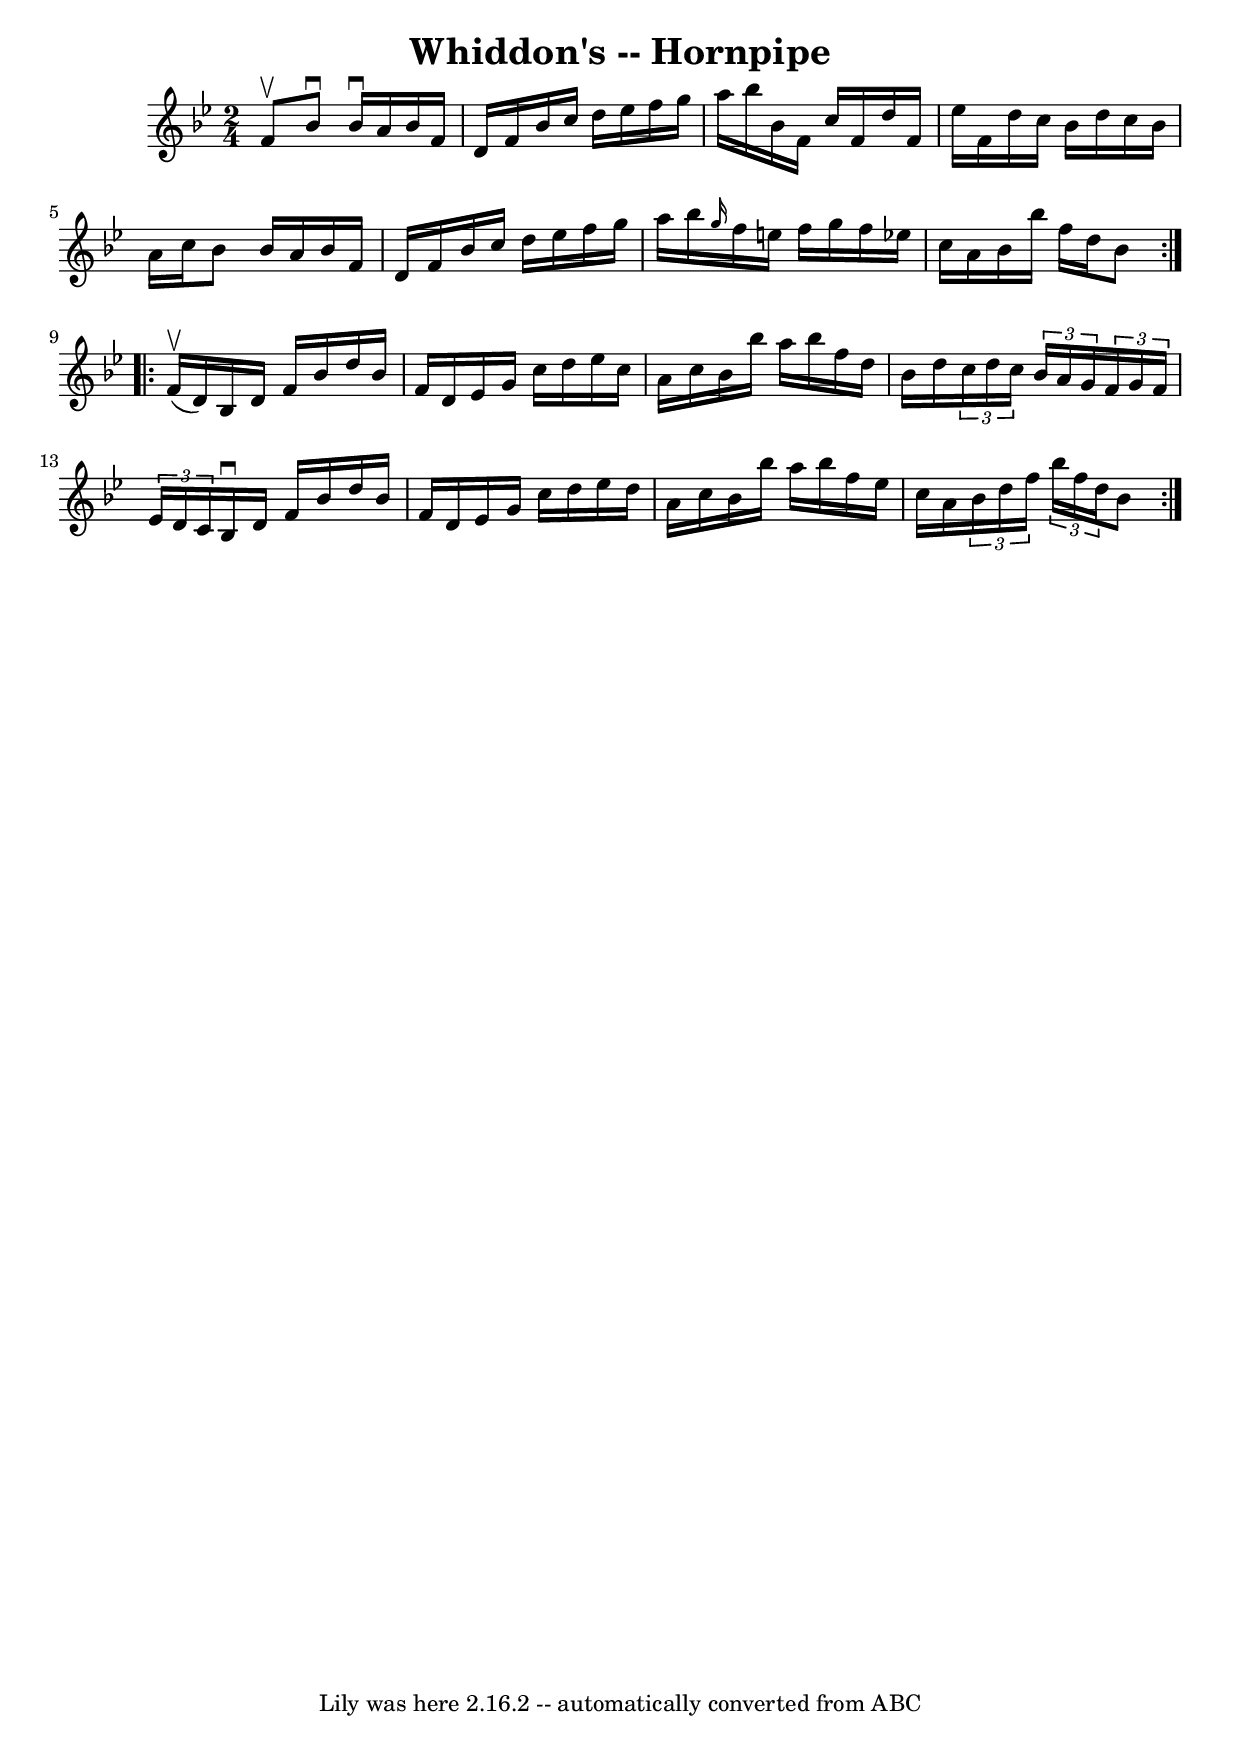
\version "2.16.2"
\include "Mammoth.ily"
\header {
  %% book = "Ryan's Mammoth Collection of Fiddle Tunes"
  crossRefNumber = "1"
  footnotes = ""
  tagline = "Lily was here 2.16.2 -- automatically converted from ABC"
  title = "Whiddon's -- Hornpipe"

}
voicedefault =  {



  \repeat volta 2 {

    \time 2/4 
    \key bes \major f'8^\upbow   |
    bes'8^\downbow bes'16^\downbow a'16 bes'16 f'16 d'16 f'16    |
    bes'16    
    c''16 d''16 ees''16 f''16 g''16 a''16 bes''16    |
    
    bes'16 f'16 c''16 f'16 d''16 f'16 ees''16 f'16    |
    
    d''16 c''16 bes'16 d''16 c''16 bes'16 a'16 c''16    
    |
    bes'8 bes'16 a'16 bes'16 f'16 d'16 f'16    
    |
    bes'16 c''16 d''16 ees''16 f''16 g''16 a''16    
    bes''16    |
    \grace { g''16  
	   } f''16 e''16 f''16 g''16    
    f''16 ees''!16 c''16 a'16    |
    bes'16 bes''16 f''16    
    d''16 bes'8    
  }     
  \repeat volta 2 {
    f'16 (^\upbow d'16)   
    |
    bes16 d'16 f'16 bes'16 d''16 bes'16 f'16 d'16   
    |
    ees'16 g'16 c''16 d''16 ees''16 c''16 a'16    
    c''16    |
    bes'16 bes''16 a''16 bes''16 f''16 d''16    
    bes'16 d''16    |
    \times 2/3 { c''16 d''16 c''16  
	       }   
    \times 2/3 { bes'16 a'16 g'16  
	       }   \times 2/3 { f'16 g'16 f'16  

			      }   \times 2/3 { ees'16 d'16 c'16  
					     }   |
    bes16^\downbow   
    d'16 f'16 bes'16 d''16 bes'16 f'16 d'16    |
    ees'16  
    g'16 c''16 d''16 ees''16 d''16 a'16 c''16    |
    
    bes'16 bes''16 a''16 bes''16 f''16 ees''16 c''16 a'16    
    |
    \times 2/3 { bes'16 d''16 f''16  
	       }   \times 2/3 { bes''16  
				f''16 d''16  
			      } bes'8    
  }   

}

\score{
  <<

    \context Staff="default"
    {
      \voicedefault 
      
    }

  >>
  \layout {
    
  }
  \midi {
  }

}
